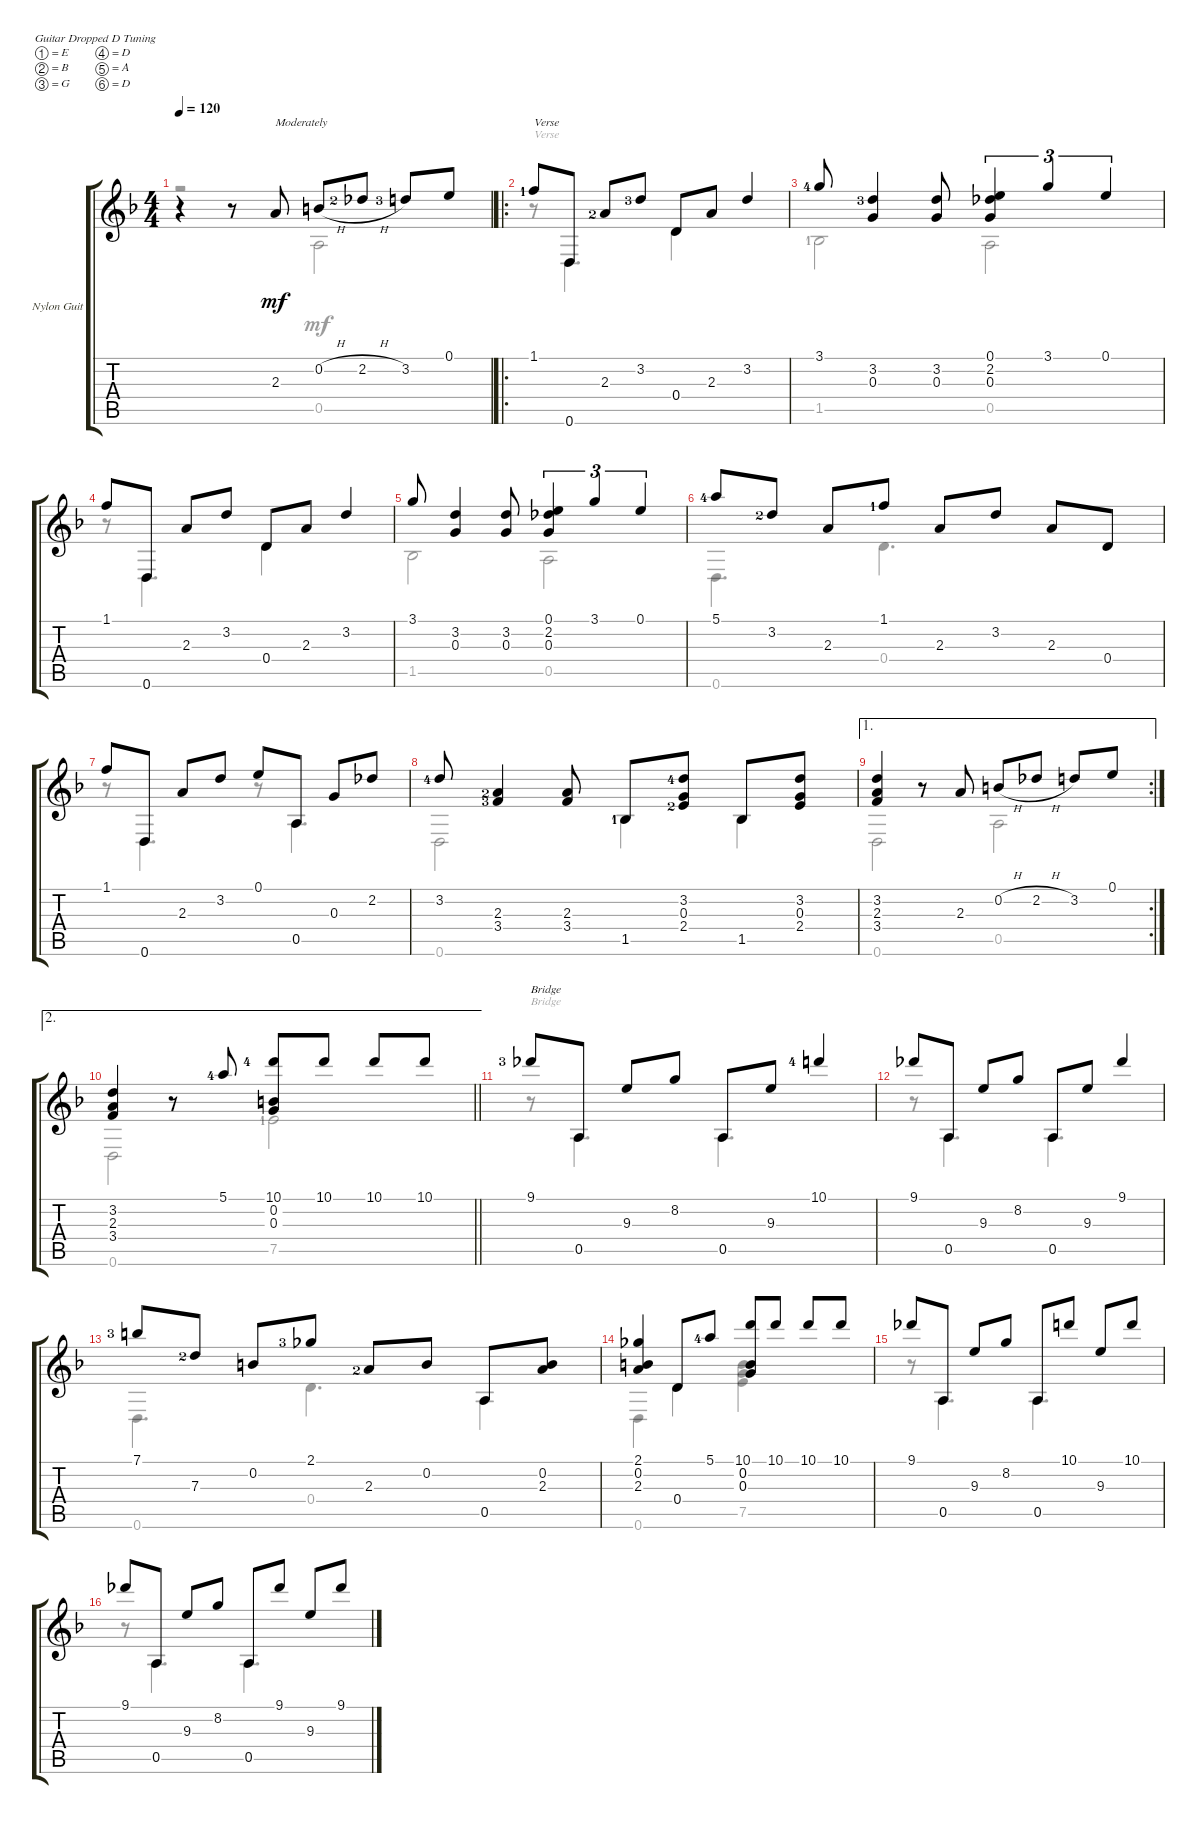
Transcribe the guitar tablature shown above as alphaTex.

\defaultSystemsLayout 4
\bracketExtendMode groupsimilarinstruments
\firstSystemTrackNameOrientation horizontal
\otherSystemsTrackNameOrientation horizontal
\track ("Nylon Guitar" "Nylon Guit") {instrument acousticguitarsteel}
\staff {score tabs}
\tuning (E4 B3 G3 D3 A2 D2)
\voice
\ts (4 4)
\tempo 120
\clef g2
\ks dminor
r.4{dy mf instrument acousticguitarsteel} r.8 2.3.8{txt "Moderately"} 0.2{h}.8 2.2{h lf 3}.8 3.2{lf 4}.8 0.1.8 |
\ro
1.1{lf 2}.8{txt "Verse"} 0.6.8 2.3{lf 3}.8 3.2{lf 4}.8 0.4.8 2.3.8 3.2.4 |
3.1{lf 5}.8 (3.2{lf 4} 0.3).4 (0.3 3.2).8 (0.1 2.2 0.3).4{tu (3 2)} 3.1.4{tu (3 2)} 0.1.4{tu (3 2)} |
1.1.8 0.6.8 2.3.8 3.2.8 0.4.8 2.3.8 3.2.4 |
3.1.8 (3.2 0.3).4 (0.3 3.2).8 (0.1 2.2 0.3).4{tu (3 2)} 3.1.4{tu (3 2)} 0.1.4{tu (3 2)} |
5.1{lf 5}.8 3.2{lf 3}.8 2.3.8 1.1{lf 2}.8 2.3.8 3.2.8 2.3.8 0.4.8 |
1.1.8 0.6.8 2.3.8 3.2.8 0.1.8 0.5.8 0.3.8 2.2.8 |
3.2{lf 5}.8 (2.3{lf 3} 3.4{lf 4}).4 (3.4 2.3).8 1.5{lf 2}.8 (2.4{lf 3} 0.3 3.2{lf 5}).8 1.5.8 (2.4 0.3 3.2).8 |
\ae 1
\rc 2
(3.2 2.3 3.4).4 r.8 2.3.8 0.2{h}.8 2.2{h}.8 3.2.8 0.1.8 |
\ae 2
\barLineRight lightlight
(3.2 2.3 3.4).4 r.8 5.1{lf 5}.8 (10.1{lf 5} 0.2 0.3).8 10.1.8 10.1.8 10.1.8 |
9.1{lf 4}.8{txt "Bridge"} 0.5.8 9.3.8 8.2.8 0.5.8 9.3.8 10.1{lf 5}.4 |
9.1.8 0.5.8 9.3.8 8.2.8 0.5.8 9.3.8 9.1.4 |
7.1{lf 4}.8 7.3{lf 3}.8 0.2.8 2.1{lf 4}.8 2.3{lf 3}.8 0.2.8 0.5.8 (0.2 2.3).8 |
(2.1 0.2 2.3).4 0.4.8 5.1{lf 5}.8 (10.1 0.2 0.3).8 10.1.8 10.1.8 10.1.8 |
9.1.8 0.5.8 9.3.8 8.2.8 0.5.8 10.1.8 9.3.8 10.1.8 |
9.1.8 0.5.8 9.3.8 8.2.8 0.5.8 9.1.8 9.3.8 9.1.8
\voice
\clef g2
\ottava regular
\simile none
\ks dminor
r.2{dy mf} 0.5.2 |
r.8{txt "Verse"} 0.6.4{d} 0.4.4 |
1.5{lf 2}.2 0.5.2 |
r.8 0.6.4{d} 0.4.4 |
1.5.2 0.5.2 |
0.6.4{d} 0.4.4{d} |
r.8 0.6.4{d} r.8 0.5.4{d} |
0.6.2 1.5{lf 2}.4 1.5.4 |
0.6.2 0.5.2 |
\barLineRight lightlight
0.6.2 7.5{lf 2}.2 |
r.8{txt "Bridge"} 0.5.4{d} 0.5.4{d} |
r.8 0.5.4{d} 0.5.4{d} |
0.6.4{d} 0.4.4{d} 0.5.4 |
0.6.4 0.4.4 (0.3 0.2 7.5).4 |
r.8 0.5.4{d} 0.5.4{d} |
r.8 0.5.4{d} 0.5.4{d}
